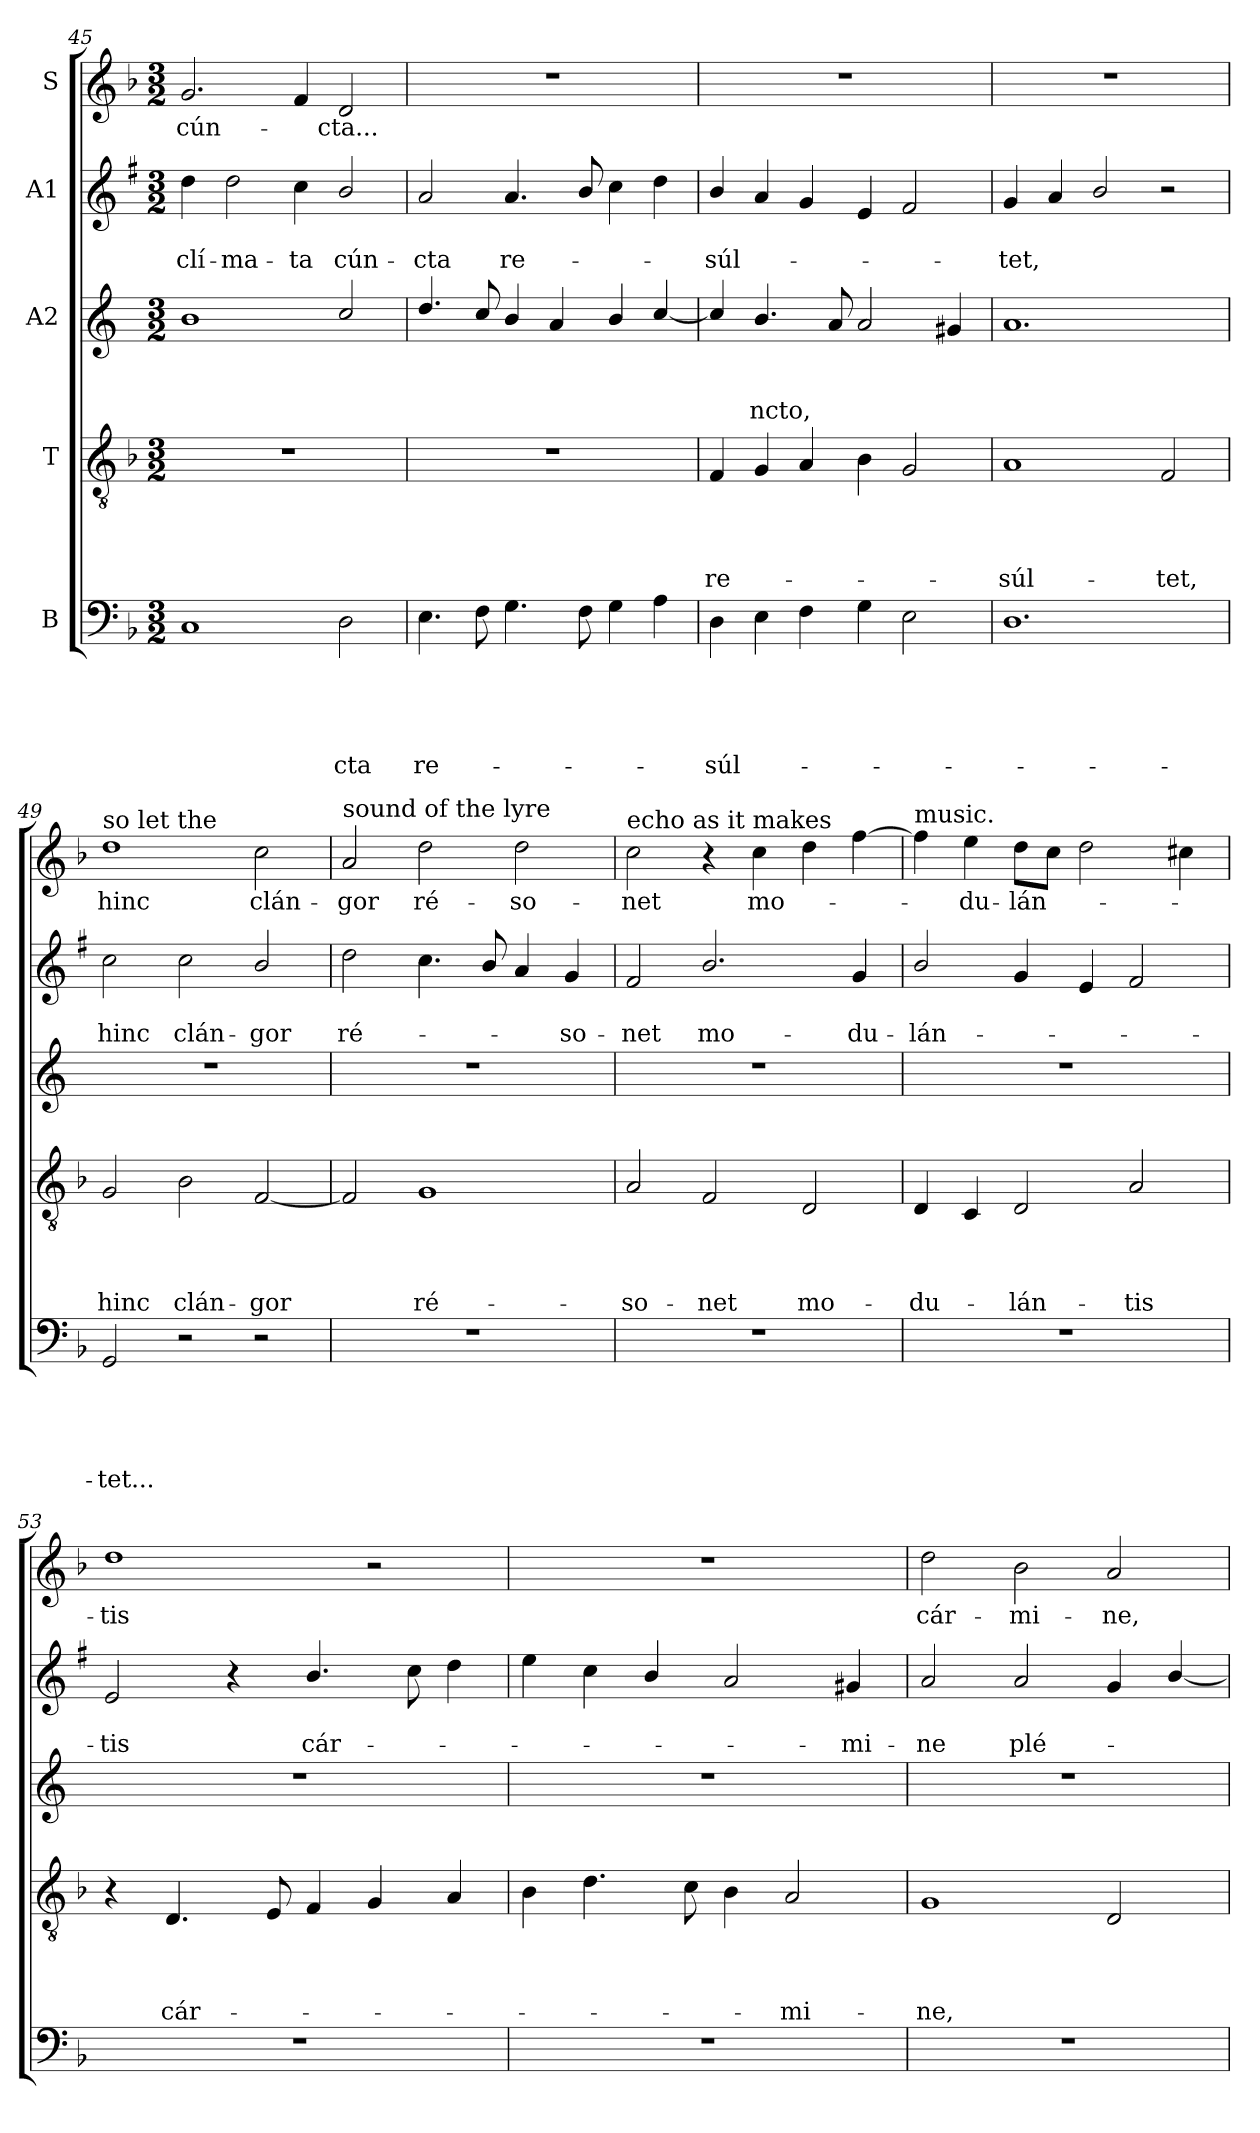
**kern	**text	**text	**text	**text	**text	**kern	**text	**text	**text	**text	**kern	**text	**text	**text	**kern	**text	**text	**kern	**text
*part5	*part5	*part5	*part5	*part5	*part5	*part4	*part4	*part4	*part4	*part4	*part3	*part3	*part3	*part3	*part2	*part2	*part2	*part1	*part1
*staff5	*staff5	*staff5	*staff5	*staff5	*staff5	*staff4	*staff4	*staff4	*staff4	*staff4	*staff3	*staff3	*staff3	*staff3	*staff2	*staff2	*staff2	*staff1	*staff1
*I"B	*	*	*	*	*	*I"T	*	*	*	*	*I"A2	*	*	*	*I"A1	*	*	*I"S	*
*clefF4	*	*	*	*	*	*clefGv2	*	*	*	*	*clefG2	*	*	*	*clefG2	*	*	*clefG2	*
*	*	*	*	*	*	*	*	*	*	*	*ITrd4c7	*	*	*	*ITrd1c2	*	*	*	*
*k[b-]	*	*	*	*	*	*k[b-]	*	*	*	*	*k[b-]	*	*	*	*k[b-]	*	*	*k[b-]	*
*F:	*	*	*	*	*	*F:	*	*	*	*	*F:	*	*	*	*F:	*	*	*F:	*
*M3/2	*	*	*	*	*	*M3/2	*	*	*	*	*M3/2	*	*	*	*M3/2	*	*	*M3/2	*
=45	=45	=45	=45	=45	=45	=45	=45	=45	=45	=45	=45	=45	=45	=45	=45	=45	=45	=45	=45
!	!	!	!	!	!	!	!	!	!	!	!	!	!	!	!	!	!LO:LY:b	!	!LO:LY:b
1C	.	.	.	.	.	1.r	.	.	.	.	1e	.	.	.	4cc\	.	clí-	2.g/	cún-
!	!	!	!	!	!	!	!	!	!	!	!	!	!	!	!	!	!LO:LY:b	!	!
.	.	.	.	.	.	.	.	.	.	.	.	.	.	.	2cc\	.	-ma-	.	.
!	!	!	!	!	!	!	!	!	!	!	!	!	!	!	!	!	!LO:LY:b	!	!
.	.	.	.	.	.	.	.	.	.	.	.	.	.	.	4b-\	.	-ta	4f/	.
!	!	!	!	!	!LO:LY:b	!	!	!	!	!	!	!	!	!	!	!	!LO:LY:b	!	!LO:LY:b
2D\	.	.	.	.	-cta	.	.	.	.	.	2f/	.	.	.	2a/	.	cún-	2d/	-cta...
=46	=46	=46	=46	=46	=46	=46	=46	=46	=46	=46	=46	=46	=46	=46	=46	=46	=46	=46	=46
!	!	!	!	!	!LO:LY:b	!	!	!	!	!	!	!	!	!	!	!	!LO:LY:b	!	!
4.E\	.	.	.	.	re-	1.r	.	.	.	.	4.g/	.	.	.	2g/	.	-cta	1.r	.
8F\	.	.	.	.	.	.	.	.	.	.	8f/	.	.	.	.	.	.	.	.
!	!	!	!	!	!	!	!	!	!	!	!	!	!	!	!	!	!LO:LY:b	!	!
4.G\	.	.	.	.	.	.	.	.	.	.	4e/	.	.	.	4.g/	.	re-	.	.
.	.	.	.	.	.	.	.	.	.	.	4d/	.	.	.	.	.	.	.	.
8F\	.	.	.	.	.	.	.	.	.	.	.	.	.	.	8a/	.	.	.	.
4G\	.	.	.	.	.	.	.	.	.	.	4e/	.	.	.	4b-\	.	.	.	.
4A\	.	.	.	.	.	.	.	.	.	.	[4f/	.	.	.	4cc\	.	.	.	.
!!LO:PB:g=z
=47	=47	=47	=47	=47	=47	=47	=47	=47	=47	=47	=47	=47	=47	=47	=47	=47	=47	=47	=47
!	!	!	!	!	!LO:LY:b	!	!	!	!	!LO:LY:b	!	!	!	!	!	!	!LO:LY:b	!	!
4D\	.	.	.	.	-súl-	4F/	.	.	.	re-	4f/]	.	.	.	4a/	.	-súl-	1.r	.
!	!	!	!	!	!	!	!	!	!	!	!	!	!	!LO:LY:b	!	!	!	!	!
4E\	.	.	.	.	.	4G/	.	.	.	.	4.e/	.	.	-ncto,	4g/	.	.	.	.
4F\	.	.	.	.	.	4A/	.	.	.	.	.	.	.	.	4f/	.	.	.	.
.	.	.	.	.	.	.	.	.	.	.	8d/	.	.	.	.	.	.	.	.
4G\	.	.	.	.	.	4B-\	.	.	.	.	2d/	.	.	.	4d/	.	.	.	.
2E\	.	.	.	.	.	2G/	.	.	.	.	.	.	.	.	2e/	.	.	.	.
.	.	.	.	.	.	.	.	.	.	.	4c#/	.	.	.	.	.	.	.	.
=48	=48	=48	=48	=48	=48	=48	=48	=48	=48	=48	=48	=48	=48	=48	=48	=48	=48	=48	=48
!	!	!	!	!	!	!	!	!	!	!LO:LY:b	!	!	!	!	!	!	!LO:LY:b	!	!
1.D	.	.	.	.	.	1A	.	.	.	-súl-	1.d	.	.	.	4f/	.	-tet,	1.r	.
.	.	.	.	.	.	.	.	.	.	.	.	.	.	.	4g/	.	.	.	.
.	.	.	.	.	.	.	.	.	.	.	.	.	.	.	2a/	.	.	.	.
!	!	!	!	!	!	!	!	!	!	!LO:LY:b	!	!	!	!	!	!	!	!	!
.	.	.	.	.	.	2F/	.	.	.	-tet,	.	.	.	.	2r	.	.	.	.
=49	=49	=49	=49	=49	=49	=49	=49	=49	=49	=49	=49	=49	=49	=49	=49	=49	=49	=49	=49
!	!	!	!	!	!	!	!	!	!	!	!	!	!	!	!	!	!	!LO:TX:a:t=so let the	!
!	!	!	!	!	!LO:LY:b	!	!	!	!	!LO:LY:b	!	!	!	!	!	!	!LO:LY:b	!	!LO:LY:b
2GG/	.	.	.	.	-tet...	2G/	.	.	.	hinc	1.r	.	.	.	2b-\	.	hinc	1dd	hinc
!	!	!	!	!	!	!	!	!	!	!LO:LY:b	!	!	!	!	!	!	!LO:LY:b	!	!
2r	.	.	.	.	.	2B-\	.	.	.	clán-	.	.	.	.	2b-\	.	clán-	.	.
!	!	!	!	!	!	!	!	!	!	!LO:LY:b	!	!	!	!	!	!	!LO:LY:b	!	!LO:LY:b
2r	.	.	.	.	.	[2F/	.	.	.	-gor	.	.	.	.	2a/	.	-gor	2cc\	clán-
=50	=50	=50	=50	=50	=50	=50	=50	=50	=50	=50	=50	=50	=50	=50	=50	=50	=50	=50	=50
!	!	!	!	!	!	!	!	!	!	!	!	!	!	!	!	!	!	!LO:TX:a:t=sound of the lyre	!
!	!	!	!	!	!	!	!	!	!	!	!	!	!	!	!	!	!LO:LY:b	!	!LO:LY:b
1.r	.	.	.	.	.	2F/]	.	.	.	.	1.r	.	.	.	2cc\	.	ré-	2a/	-gor
!	!	!	!	!	!	!	!	!	!	!LO:LY:b	!	!	!	!	!	!	!	!	!LO:LY:b
.	.	.	.	.	.	1G	.	.	.	ré-	.	.	.	.	4.b-\	.	.	2dd\	ré-
.	.	.	.	.	.	.	.	.	.	.	.	.	.	.	8a/	.	.	.	.
!	!	!	!	!	!	!	!	!	!	!	!	!	!	!	!	!	!	!	!LO:LY:b
.	.	.	.	.	.	.	.	.	.	.	.	.	.	.	4g/	.	.	2dd\	-so-
!	!	!	!	!	!	!	!	!	!	!	!	!	!	!	!	!	!LO:LY:b	!	!
.	.	.	.	.	.	.	.	.	.	.	.	.	.	.	4f/	.	-so-	.	.
!!LO:LB:g=z
=51	=51	=51	=51	=51	=51	=51	=51	=51	=51	=51	=51	=51	=51	=51	=51	=51	=51	=51	=51
!	!	!	!	!	!	!	!	!	!	!	!	!	!	!	!	!	!	!LO:TX:a:t=echo as it makes	!
!	!	!	!	!	!	!	!	!	!	!LO:LY:b	!	!	!	!	!	!	!LO:LY:b	!	!LO:LY:b
1.r	.	.	.	.	.	2A/	.	.	.	-so-	1.r	.	.	.	2e/	.	-net	2cc\	-net
!	!	!	!	!	!	!	!	!	!	!LO:LY:b	!	!	!	!	!	!	!LO:LY:b	!	!
.	.	.	.	.	.	2F/	.	.	.	-net	.	.	.	.	2.a/	.	mo-	4r	.
!	!	!	!	!	!	!	!	!	!	!	!	!	!	!	!	!	!	!	!LO:LY:b
.	.	.	.	.	.	.	.	.	.	.	.	.	.	.	.	.	.	4cc\	mo-
!	!	!	!	!	!	!	!	!	!	!LO:LY:b	!	!	!	!	!	!	!	!	!
.	.	.	.	.	.	2D/	.	.	.	mo-	.	.	.	.	.	.	.	4dd\	.
!	!	!	!	!	!	!	!	!	!	!	!	!	!	!	!	!	!LO:LY:b	!	!
.	.	.	.	.	.	.	.	.	.	.	.	.	.	.	4f/	.	-du-	[4ff\	.
=52	=52	=52	=52	=52	=52	=52	=52	=52	=52	=52	=52	=52	=52	=52	=52	=52	=52	=52	=52
!	!	!	!	!	!	!	!	!	!	!	!	!	!	!	!	!	!	!LO:TX:a:t=music.	!
!	!	!	!	!	!	!	!	!	!	!LO:LY:b	!	!	!	!	!	!	!LO:LY:b	!	!
1.r	.	.	.	.	.	4D/	.	.	.	-du-	1.r	.	.	.	2a/	.	-lán-	4ff\]	.
!	!	!	!	!	!	!	!	!	!	!	!	!	!	!	!	!	!	!	!LO:LY:b
.	.	.	.	.	.	4C/	.	.	.	.	.	.	.	.	.	.	.	4ee\	-du-
!	!	!	!	!	!	!	!	!	!	!LO:LY:b	!	!	!	!	!	!	!	!	!LO:LY:b
.	.	.	.	.	.	2D/	.	.	.	-lán-	.	.	.	.	4f/	.	.	8dd\L	-lán-
.	.	.	.	.	.	.	.	.	.	.	.	.	.	.	.	.	.	8cc\J	.
.	.	.	.	.	.	.	.	.	.	.	.	.	.	.	4d/	.	.	2dd\	.
!	!	!	!	!	!	!	!	!	!	!LO:LY:b	!	!	!	!	!	!	!	!	!
.	.	.	.	.	.	2A/	.	.	.	-tis	.	.	.	.	2e/	.	.	.	.
.	.	.	.	.	.	.	.	.	.	.	.	.	.	.	.	.	.	4cc#\	.
=53	=53	=53	=53	=53	=53	=53	=53	=53	=53	=53	=53	=53	=53	=53	=53	=53	=53	=53	=53
!	!	!	!	!	!	!	!	!	!	!	!	!	!	!	!	!	!LO:LY:b	!	!LO:LY:b
1.r	.	.	.	.	.	4r	.	.	.	.	1.r	.	.	.	2d/	.	-tis	1dd	-tis
!	!	!	!	!	!	!	!	!	!	!LO:LY:b	!	!	!	!	!	!	!	!	!
.	.	.	.	.	.	4.D/	.	.	.	cár-	.	.	.	.	.	.	.	.	.
.	.	.	.	.	.	.	.	.	.	.	.	.	.	.	4r	.	.	.	.
.	.	.	.	.	.	8E/	.	.	.	.	.	.	.	.	.	.	.	.	.
!	!	!	!	!	!	!	!	!	!	!	!	!	!	!	!	!	!LO:LY:b	!	!
.	.	.	.	.	.	4F/	.	.	.	.	.	.	.	.	4.a/	.	cár-	.	.
.	.	.	.	.	.	4G/	.	.	.	.	.	.	.	.	.	.	.	2r	.
.	.	.	.	.	.	.	.	.	.	.	.	.	.	.	8b-\	.	.	.	.
.	.	.	.	.	.	4A/	.	.	.	.	.	.	.	.	4cc\	.	.	.	.
=54	=54	=54	=54	=54	=54	=54	=54	=54	=54	=54	=54	=54	=54	=54	=54	=54	=54	=54	=54
1.r	.	.	.	.	.	4B-\	.	.	.	.	1.r	.	.	.	4dd\	.	.	1.r	.
.	.	.	.	.	.	4.d\	.	.	.	.	.	.	.	.	4b-\	.	.	.	.
.	.	.	.	.	.	.	.	.	.	.	.	.	.	.	4a/	.	.	.	.
.	.	.	.	.	.	8c\	.	.	.	.	.	.	.	.	.	.	.	.	.
.	.	.	.	.	.	4B-\	.	.	.	.	.	.	.	.	2g/	.	.	.	.
!	!	!	!	!	!	!	!	!	!	!LO:LY:b	!	!	!	!	!	!	!	!	!
.	.	.	.	.	.	2A/	.	.	.	-mi-	.	.	.	.	.	.	.	.	.
!	!	!	!	!	!	!	!	!	!	!	!	!	!	!	!	!	!LO:LY:b	!	!
.	.	.	.	.	.	.	.	.	.	.	.	.	.	.	4f#/	.	-mi-	.	.
!!LO:PB:g=z
=55	=55	=55	=55	=55	=55	=55	=55	=55	=55	=55	=55	=55	=55	=55	=55	=55	=55	=55	=55
!	!	!	!	!	!	!	!	!	!	!LO:LY:b	!	!	!	!	!	!	!LO:LY:b	!	!LO:LY:b
1.r	.	.	.	.	.	1G	.	.	.	-ne,	1.r	.	.	.	2g/	.	-ne	2dd\	cár-
!	!	!	!	!	!	!	!	!	!	!	!	!	!	!	!	!	!LO:LY:b	!	!LO:LY:b
.	.	.	.	.	.	.	.	.	.	.	.	.	.	.	2g/	.	plé-	2b-\	-mi-
!	!	!	!	!	!	!	!	!	!	!	!	!	!	!	!	!	!	!	!LO:LY:b
.	.	.	.	.	.	2D/	.	.	.	.	.	.	.	.	4f/	.	.	2a/	-ne,
.	.	.	.	.	.	.	.	.	.	.	.	.	.	.	[4a/	.	.	.	.
=	=	=	=	=	=	=	=	=	=	=	=	=	=	=	=	=	=	=	=
*-	*-	*-	*-	*-	*-	*-	*-	*-	*-	*-	*-	*-	*-	*-	*-	*-	*-	*-	*-
